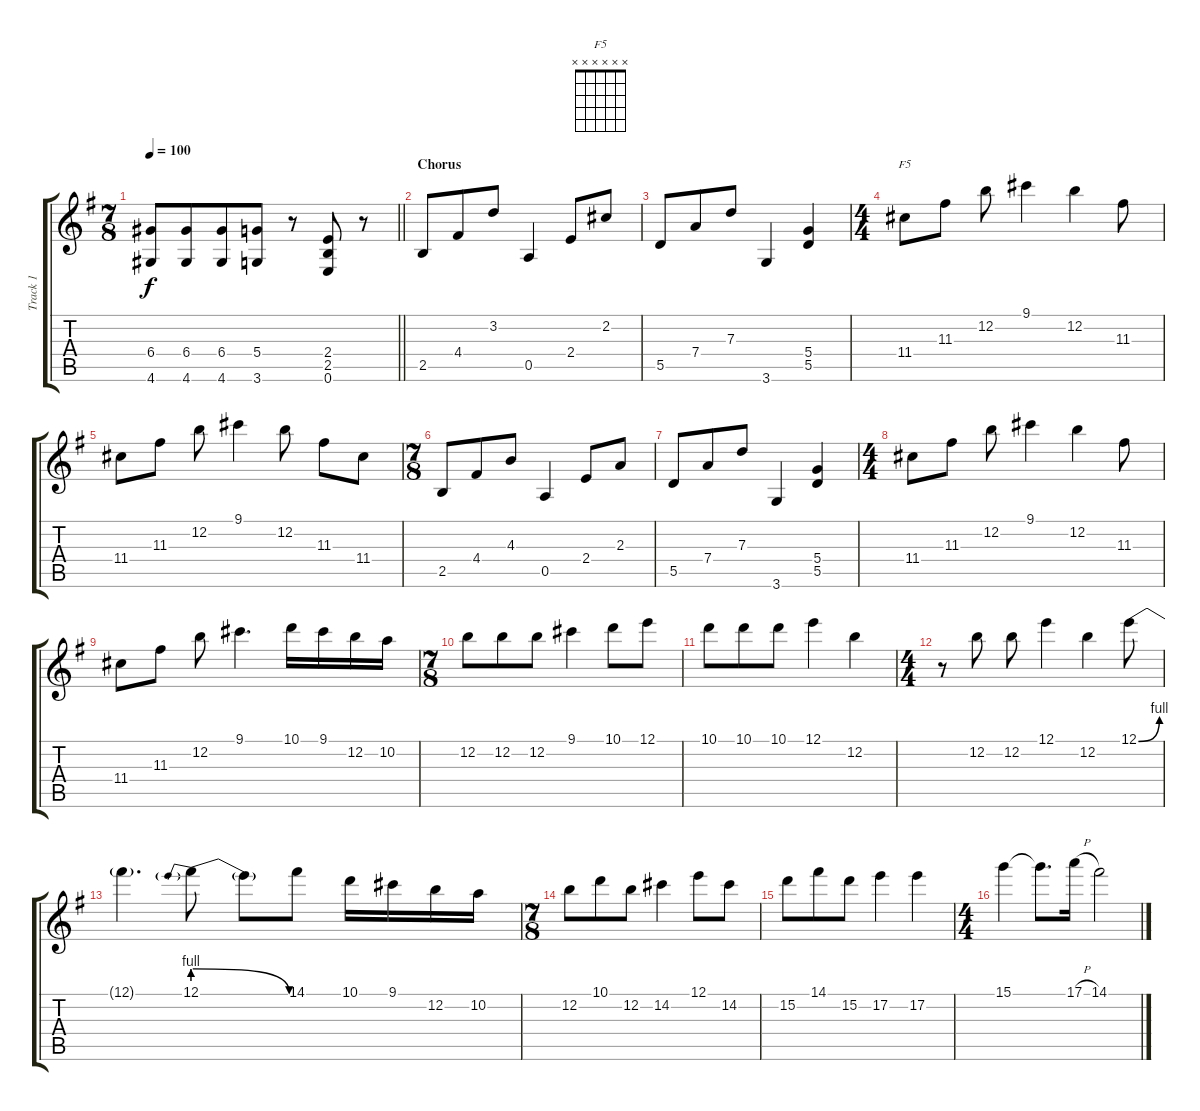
\track ("Track 1" "Track 1") {instrument distortionguitar}
\staff {score tabs}
\tuning (E4 B3 G3 D3 A2 E2) {hide}
\chord ("F5" x x x x x x)
\ts (7 8)
\tempo 100
\clef g2
\barLineRight lightlight
\ks eminor
(6.4 4.6).8{dy f} (6.4 4.6).8 (6.4 4.6).8 (5.4 3.6).8 r.8 (2.4 2.5 0.6).8 r.8 |
\section ("" "Chorus")
2.5.8 4.4.8 3.2.8 0.5.4 2.4.8 2.2.8 |
5.5.8 7.4.8 7.3.8 3.6.4 (5.4 5.5).4 |
\ts (4 4)
11.4.8{ch "F5"} 11.3.8 12.2.8 9.1.4 12.2.4 11.3.8 |
11.4.8 11.3.8 12.2.8 9.1.4 12.2.8 11.3.8 11.4.8 |
\ts (7 8)
2.5.8 4.4.8 4.3.8 0.5.4 2.4.8 2.3.8 |
5.5.8 7.4.8 7.3.8 3.6.4 (5.4 5.5).4 |
\ts (4 4)
11.4.8 11.3.8 12.2.8 9.1.4 12.2.4 11.3.8 |
11.4.8 11.3.8 12.2.8 9.1.4{d} 10.1.16 9.1.16 12.2.16 10.2.16 |
\ts (7 8)
12.2.8 12.2.8 12.2.8 9.1.4 10.1.8 12.1.8 |
10.1.8 10.1.8 10.1.8 12.1.4 12.2.4 |
\ts (4 4)
r.8 12.2.8 12.2.8 12.1.4 12.2.4 12.1{be (bend 0 0 60 4)}.8 |
12.1{t}.4{d} 12.1{be (prebendrelease 0 4 60 0)}.8 12.1{t}.8 14.1.8 10.1.16 9.1.16 12.2.16 10.2.16 |
\ts (7 8)
12.2.8 10.1.8 12.2.8 14.2.4 12.1.8 14.2.8 |
15.2.8 14.1.8 15.2.8 17.2.4 17.2.4 |
\ts (4 4)
15.1.4 15.1{t}.8{d} 17.1{h}.16 14.1.2
